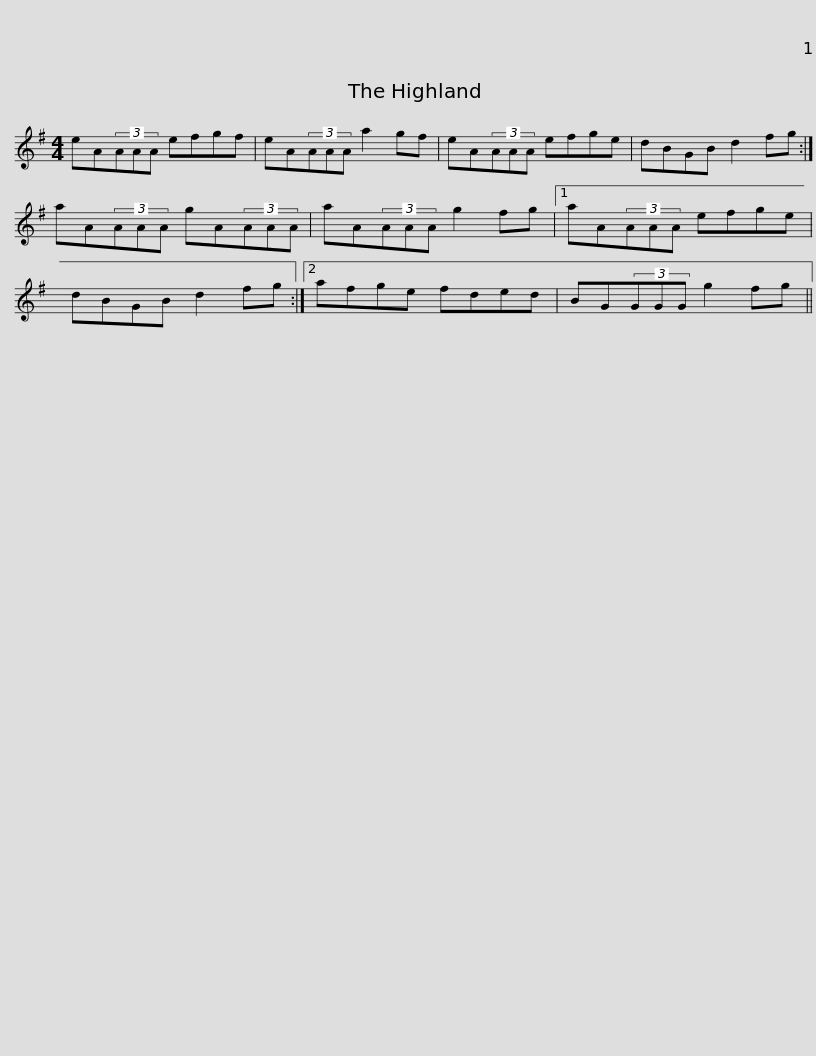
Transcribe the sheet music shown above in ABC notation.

X:1
L:1/8
M:4/4
I:linebreak $
K:G
V:1 treble
V:1
 eA(3AAA efgf | eA(3AAA a2 gf | eA(3AAA efge | dBGB d2 fg :| aA(3AAA gA(3AAA |$ %5
 aA(3AAA g2 fg |1 aA(3AAA efge | dBGB d2 fg :|2 afge fded | BG(3GGG g2 fg || %10
